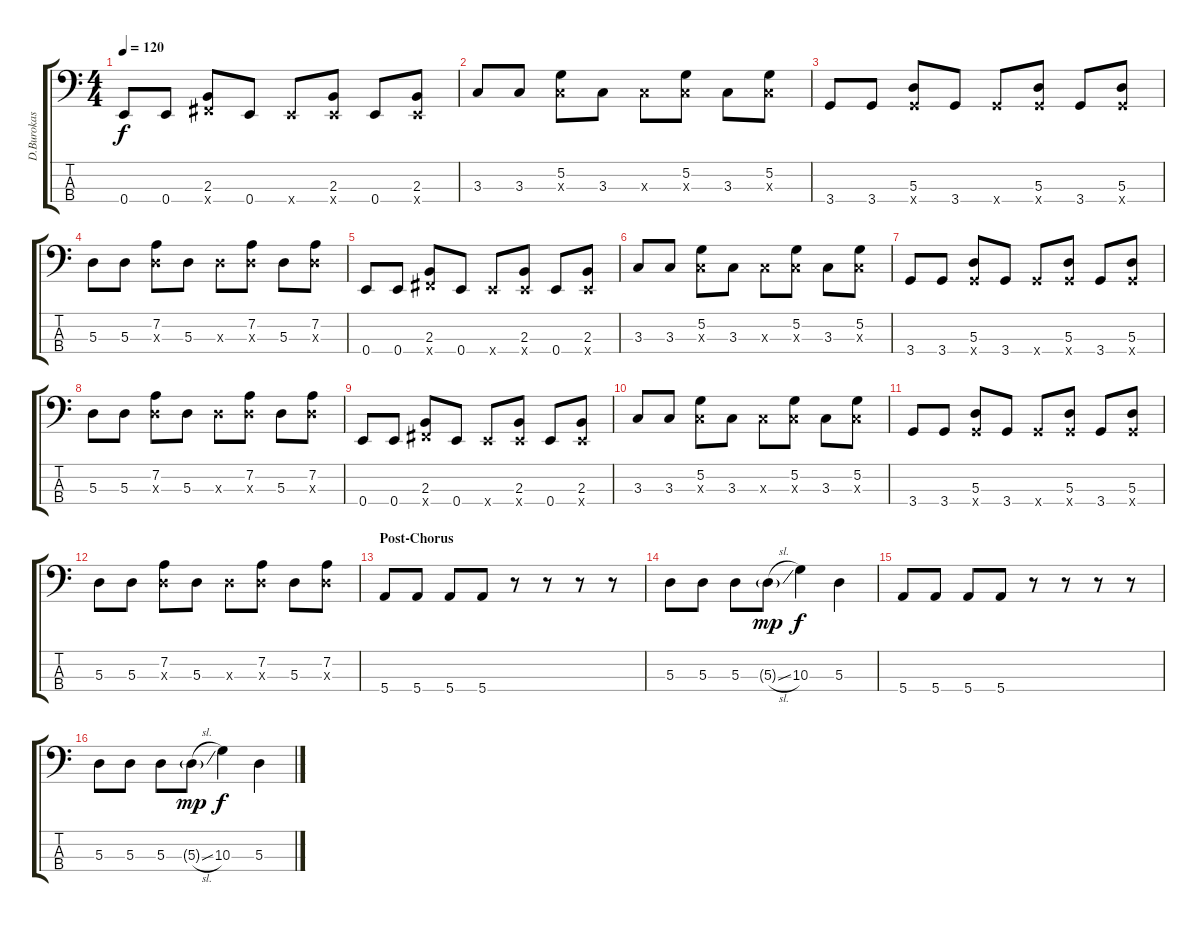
\track ("D.Burokas" "D.Burokas") {instrument electricguitarmuted}
\staff {score tabs}
\tuning (G2 D2 A1 E1) {hide}
\ts (4 4)
\tempo 120
\clef f4
\ks c
0.4.8{dy f} 0.4.8 (2.3 2.4{x}).8 0.4.8 0.4{x}.8 (2.3 0.4{x}).8 0.4.8 (2.3 0.4{x}).8 |
3.3.8 3.3.8 (5.2 3.3{x}).8 3.3.8 3.3{x}.8 (5.2 3.3{x}).8 3.3.8 (5.2 3.3{x}).8 |
3.4.8 3.4.8 (5.3 3.4{x}).8 3.4.8 3.4{x}.8 (5.3 3.4{x}).8 3.4.8 (5.3 3.4{x}).8 |
5.3.8 5.3.8 (7.2 5.3{x}).8 5.3.8 5.3{x}.8 (7.2 5.3{x}).8 5.3.8 (7.2 5.3{x}).8 |
0.4.8 0.4.8 (2.3 2.4{x}).8 0.4.8 0.4{x}.8 (2.3 0.4{x}).8 0.4.8 (2.3 0.4{x}).8 |
3.3.8 3.3.8 (5.2 3.3{x}).8 3.3.8 3.3{x}.8 (5.2 3.3{x}).8 3.3.8 (5.2 3.3{x}).8 |
3.4.8 3.4.8 (5.3 3.4{x}).8 3.4.8 3.4{x}.8 (5.3 3.4{x}).8 3.4.8 (5.3 3.4{x}).8 |
5.3.8 5.3.8 (7.2 5.3{x}).8 5.3.8 5.3{x}.8 (7.2 5.3{x}).8 5.3.8 (7.2 5.3{x}).8 |
0.4.8 0.4.8 (2.3 2.4{x}).8 0.4.8 0.4{x}.8 (2.3 0.4{x}).8 0.4.8 (2.3 0.4{x}).8 |
3.3.8 3.3.8 (5.2 3.3{x}).8 3.3.8 3.3{x}.8 (5.2 3.3{x}).8 3.3.8 (5.2 3.3{x}).8 |
3.4.8 3.4.8 (5.3 3.4{x}).8 3.4.8 3.4{x}.8 (5.3 3.4{x}).8 3.4.8 (5.3 3.4{x}).8 |
5.3.8 5.3.8 (7.2 5.3{x}).8 5.3.8 5.3{x}.8 (7.2 5.3{x}).8 5.3.8 (7.2 5.3{x}).8 |
\section ("" "Post-Chorus")
5.4.8 5.4.8 5.4.8 5.4.8 r.8 r.8 r.8 r.8 |
5.3.8 5.3.8 5.3.8 5.3{sl g}.8{dy mp} 10.3.4{dy f} 5.3.4 |
5.4.8 5.4.8 5.4.8 5.4.8 r.8 r.8 r.8 r.8 |
5.3.8 5.3.8 5.3.8 5.3{sl g}.8{dy mp} 10.3.4{dy f} 5.3.4
